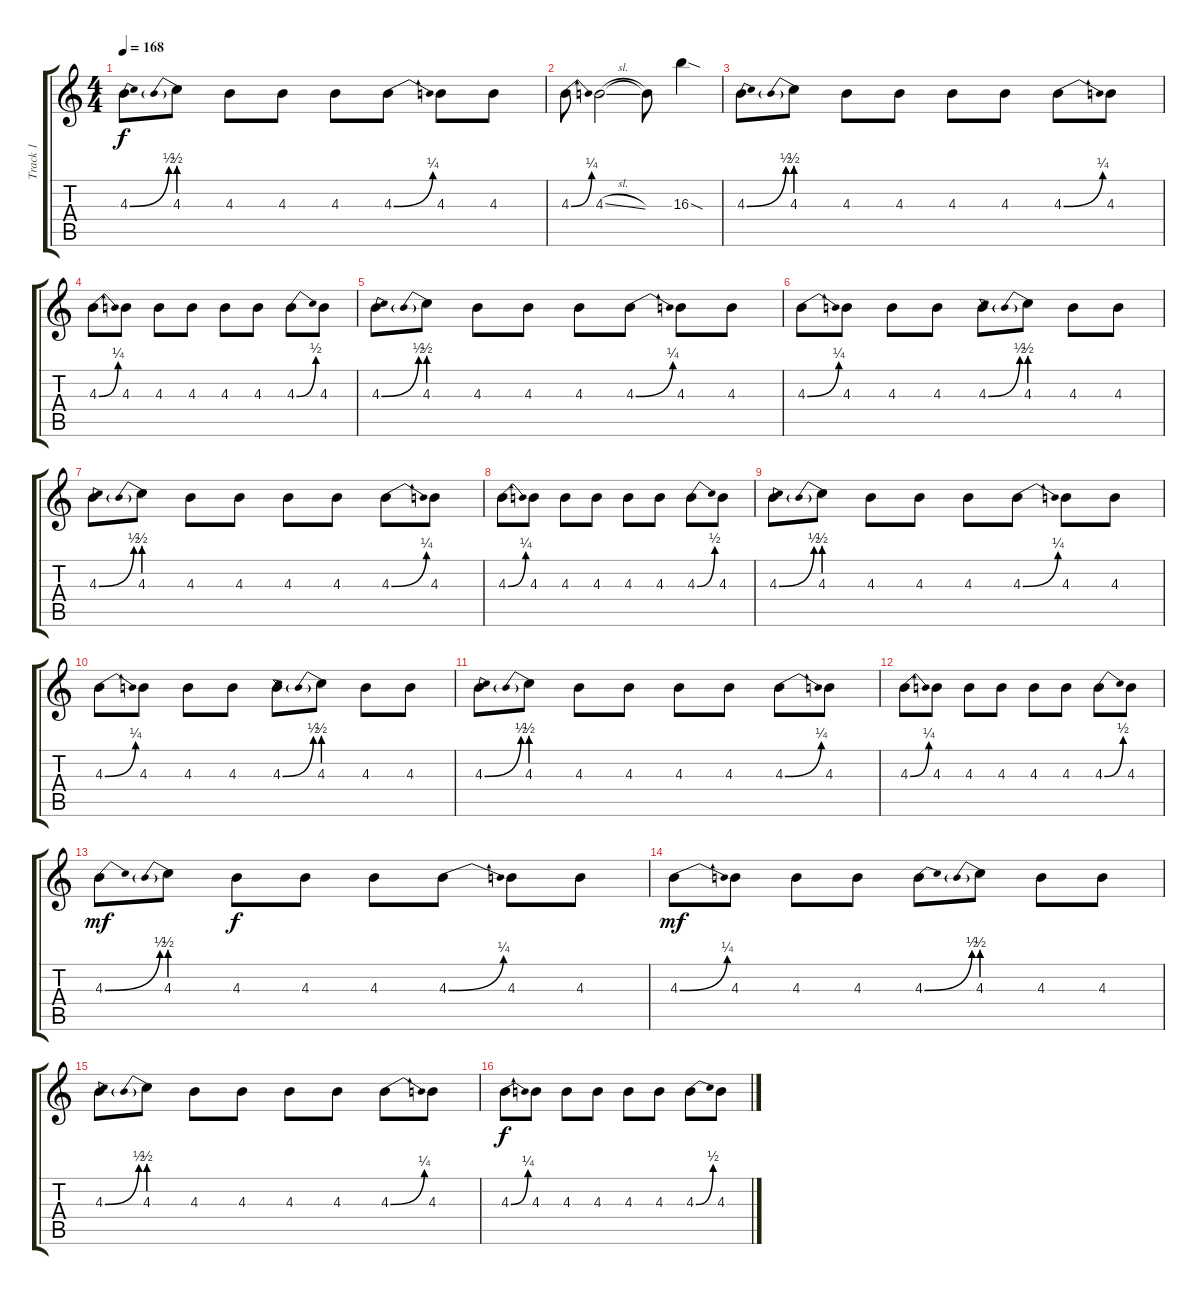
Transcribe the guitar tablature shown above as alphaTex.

\track ("Track 1" "Track 1") {instrument overdrivenguitar}
\staff {score tabs}
\tuning (E4 B3 G3 D3 A2 D2) {hide}
\ts (4 4)
\tempo 168
\clef g2
\ks c
4.3{be (bend 0 0 60 2)}.8{dy f} 4.3{be (prebend 0 2 60 2)}.8 4.3.8 4.3.8 4.3.8 4.3{be (bend 0 0 60 1)}.8 4.3.8 4.3.8 |
4.3{be (bend 0 0 60 1)}.8 4.3{sl}.2 4.3{t}.8 16.3{sod}.4 |
4.3{be (bend 0 0 60 2)}.8{volume 11 instrument overdrivenguitar} 4.3{be (prebend 0 2 60 2)}.8 4.3.8 4.3.8 4.3.8 4.3.8 4.3{be (bend 0 0 60 1)}.8 4.3.8 |
4.3{be (bend 0 0 60 1)}.8 4.3.8 4.3.8 4.3.8 4.3.8 4.3.8 4.3{be (bend 0 0 60 2)}.8 4.3.8 |
4.3{be (bend 0 0 60 2)}.8 4.3{be (prebend 0 2 60 2)}.8 4.3.8 4.3.8 4.3.8 4.3{be (bend 0 0 60 1)}.8 4.3.8 4.3.8 |
4.3{be (bend 0 0 60 1)}.8 4.3.8 4.3.8 4.3.8 4.3{be (bend 0 0 60 2)}.8 4.3{be (prebend 0 2 60 2)}.8 4.3.8 4.3.8 |
4.3{be (bend 0 0 60 2)}.8{volume 11 instrument overdrivenguitar} 4.3{be (prebend 0 2 60 2)}.8 4.3.8 4.3.8 4.3.8 4.3.8 4.3{be (bend 0 0 60 1)}.8 4.3.8 |
4.3{be (bend 0 0 60 1)}.8 4.3.8 4.3.8 4.3.8 4.3.8 4.3.8 4.3{be (bend 0 0 60 2)}.8 4.3.8 |
4.3{be (bend 0 0 60 2)}.8 4.3{be (prebend 0 2 60 2)}.8 4.3.8 4.3.8 4.3.8 4.3{be (bend 0 0 60 1)}.8 4.3.8 4.3.8 |
4.3{be (bend 0 0 60 1)}.8 4.3.8 4.3.8 4.3.8 4.3{be (bend 0 0 60 2)}.8 4.3{be (prebend 0 2 60 2)}.8 4.3.8 4.3.8 |
4.3{be (bend 0 0 60 2)}.8{volume 7} 4.3{be (prebend 0 2 60 2)}.8 4.3.8 4.3.8 4.3.8 4.3.8 4.3{be (bend 0 0 60 1)}.8 4.3.8 |
4.3{be (bend 0 0 60 1)}.8 4.3.8 4.3.8 4.3.8 4.3.8 4.3.8 4.3{be (bend 0 0 60 2)}.8 4.3.8 |
4.3{be (bend 0 0 60 2)}.8{dy mf} 4.3{be (prebend 0 2 60 2)}.8 4.3.8{dy f} 4.3.8 4.3.8 4.3{be (bend 0 0 60 1)}.8 4.3.8 4.3.8 |
4.3{be (bend 0 0 60 1)}.8{dy mf} 4.3.8 4.3.8 4.3.8 4.3{be (bend 0 0 60 2)}.8 4.3{be (prebend 0 2 60 2)}.8 4.3.8 4.3.8 |
4.3{be (bend 0 0 60 2)}.8{volume 4} 4.3{be (prebend 0 2 60 2)}.8 4.3.8 4.3.8 4.3.8 4.3.8 4.3{be (bend 0 0 60 1)}.8 4.3.8 |
4.3{be (bend 0 0 60 1)}.8{dy f} 4.3.8 4.3.8 4.3.8 4.3.8 4.3.8 4.3{be (bend 0 0 60 2)}.8 4.3.8
